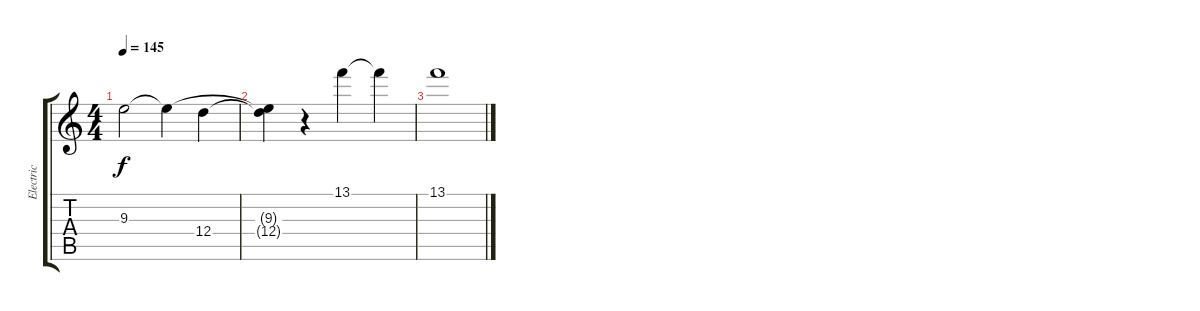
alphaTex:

\track ("Electric" "Electric") {instrument electricguitarclean}
\staff {score tabs}
\tuning (E4 B3 G3 D3 A2 E2) {hide}
\ts (4 4)
\tempo 145
\clef g2
\ks c
9.3.2{dy f} 9.3{t}.4 12.4.4 |
(9.3{t} 12.4{t}).4 r.4 13.1.4 13.1{t}.4 |
13.1.1
